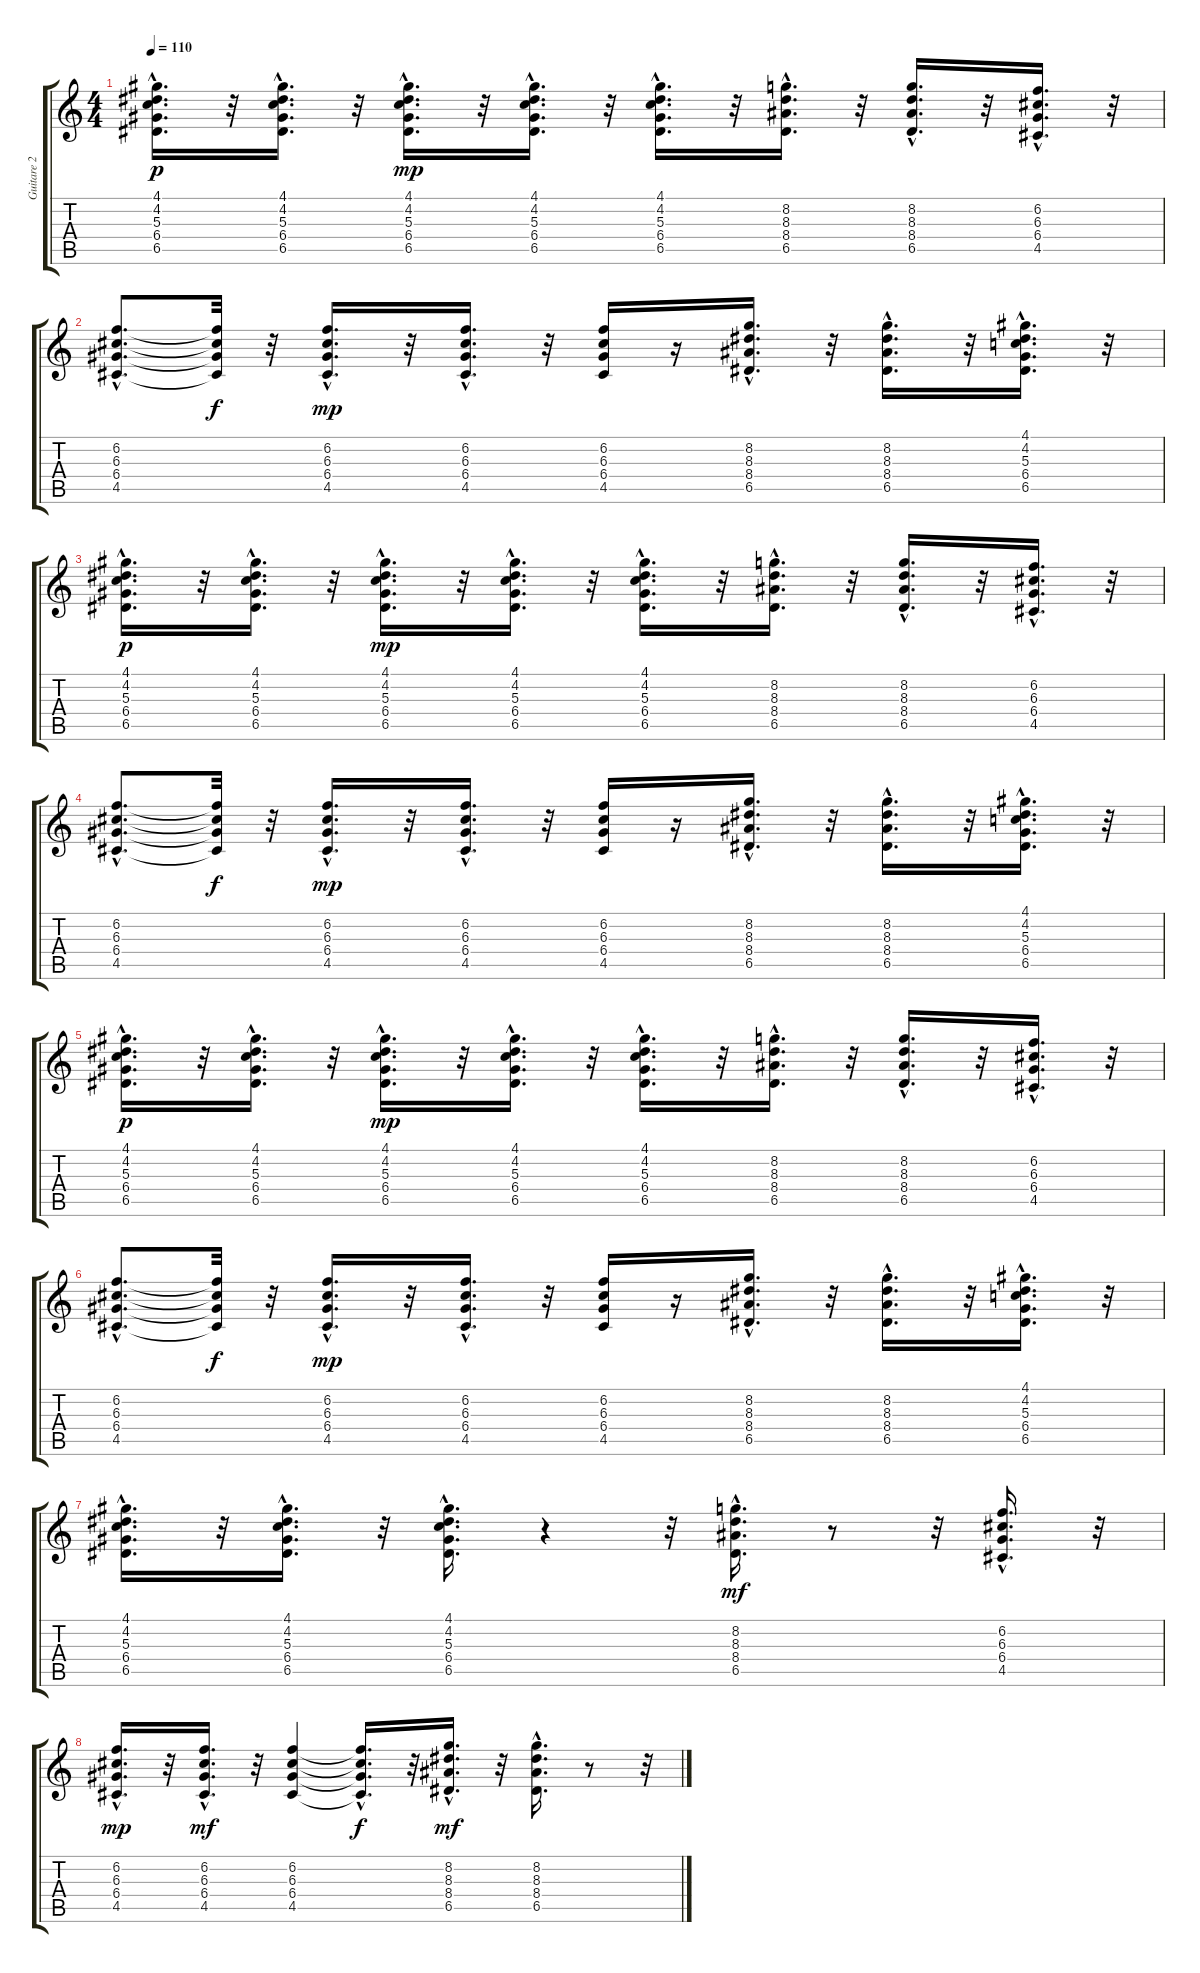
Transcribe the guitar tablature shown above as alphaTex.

\track ("Guitare 2" "Guitare 2") {instrument acousticguitarsteel}
\staff {score tabs}
\tuning (E4 B3 G3 D3 A2 E2) {hide}
\ts (4 4)
\tempo 110
\clef g2
\ks c
(4.1{hac} 4.2{hac} 5.3{hac} 6.4{hac} 6.5{hac}).16{d dy p} r.32 (4.1{hac} 4.2{hac} 5.3{hac} 6.4{hac} 6.5{hac}).16{d} r.32 (4.1{hac} 4.2{hac} 5.3{hac} 6.4{hac} 6.5{hac}).16{d dy mp} r.32 (4.1{hac} 4.2{hac} 5.3{hac} 6.4{hac} 6.5{hac}).16{d} r.32 (4.1 4.2 5.3{hac} 6.4 6.5).16{d} r.32 (8.2{hac} 8.3{hac} 8.4{hac} 6.5{hac}).16{d} r.32 (8.2{hac} 8.3{hac} 8.4{hac} 6.5{hac}).16{d} r.32 (6.2{hac} 6.3{hac} 6.4{hac} 4.5{hac}).16{d} r.32 |
(6.2{hac} 6.3{hac} 6.4{hac} 4.5{hac}).8{d} (6.2{t} 6.3{t} 6.4{t} 4.5{t}).32{dy f} r.32 (6.2{hac} 6.3{hac} 6.4{hac} 4.5{hac}).16{d dy mp} r.32 (6.2{hac} 6.3{hac} 6.4{hac} 4.5{hac}).16{d} r.32 (6.2 6.3 6.4 4.5).16 r.16 (8.2{hac} 8.3{hac} 8.4{hac} 6.5{hac}).16{d} r.32 (8.2{hac} 8.3{hac} 8.4{hac} 6.5{hac}).16{d} r.32 (4.1{hac} 4.2{hac} 5.3{hac} 6.4{hac} 6.5{hac}).16{d} r.32 |
(4.1{hac} 4.2{hac} 5.3{hac} 6.4{hac} 6.5{hac}).16{d dy p} r.32 (4.1{hac} 4.2{hac} 5.3{hac} 6.4{hac} 6.5{hac}).16{d} r.32 (4.1{hac} 4.2{hac} 5.3{hac} 6.4{hac} 6.5{hac}).16{d dy mp} r.32 (4.1{hac} 4.2{hac} 5.3{hac} 6.4{hac} 6.5{hac}).16{d} r.32 (4.1 4.2 5.3{hac} 6.4 6.5).16{d} r.32 (8.2{hac} 8.3{hac} 8.4{hac} 6.5{hac}).16{d} r.32 (8.2{hac} 8.3{hac} 8.4{hac} 6.5{hac}).16{d} r.32 (6.2{hac} 6.3{hac} 6.4{hac} 4.5{hac}).16{d} r.32 |
(6.2{hac} 6.3{hac} 6.4{hac} 4.5{hac}).8{d} (6.2{t} 6.3{t} 6.4{t} 4.5{t}).32{dy f} r.32 (6.2{hac} 6.3{hac} 6.4{hac} 4.5{hac}).16{d dy mp} r.32 (6.2{hac} 6.3{hac} 6.4{hac} 4.5{hac}).16{d} r.32 (6.2 6.3 6.4 4.5).16 r.16 (8.2{hac} 8.3{hac} 8.4{hac} 6.5{hac}).16{d} r.32 (8.2{hac} 8.3{hac} 8.4{hac} 6.5{hac}).16{d} r.32 (4.1{hac} 4.2{hac} 5.3{hac} 6.4{hac} 6.5{hac}).16{d} r.32 |
(4.1{hac} 4.2{hac} 5.3{hac} 6.4{hac} 6.5{hac}).16{d dy p} r.32 (4.1{hac} 4.2{hac} 5.3{hac} 6.4{hac} 6.5{hac}).16{d} r.32 (4.1{hac} 4.2{hac} 5.3{hac} 6.4{hac} 6.5{hac}).16{d dy mp} r.32 (4.1{hac} 4.2{hac} 5.3{hac} 6.4{hac} 6.5{hac}).16{d} r.32 (4.1 4.2 5.3{hac} 6.4 6.5).16{d} r.32 (8.2{hac} 8.3{hac} 8.4{hac} 6.5{hac}).16{d} r.32 (8.2{hac} 8.3{hac} 8.4{hac} 6.5{hac}).16{d} r.32 (6.2{hac} 6.3{hac} 6.4{hac} 4.5{hac}).16{d} r.32 |
(6.2{hac} 6.3{hac} 6.4{hac} 4.5{hac}).8{d} (6.2{t} 6.3{t} 6.4{t} 4.5{t}).32{dy f} r.32 (6.2{hac} 6.3{hac} 6.4{hac} 4.5{hac}).16{d dy mp} r.32 (6.2{hac} 6.3{hac} 6.4{hac} 4.5{hac}).16{d} r.32 (6.2 6.3 6.4 4.5).16 r.16 (8.2{hac} 8.3{hac} 8.4{hac} 6.5{hac}).16{d} r.32 (8.2{hac} 8.3{hac} 8.4{hac} 6.5{hac}).16{d} r.32 (4.1{hac} 4.2{hac} 5.3{hac} 6.4{hac} 6.5{hac}).16{d} r.32 |
(4.1{hac} 4.2{hac} 5.3{hac} 6.4{hac} 6.5{hac}).16{d} r.32 (4.1{hac} 4.2{hac} 5.3{hac} 6.4{hac} 6.5{hac}).16{d} r.32 (4.1{hac} 4.2{hac} 5.3{hac} 6.4{hac} 6.5{hac}).16{d} r.4 r.32 (8.2{hac} 8.3{hac} 8.4{hac} 6.5{hac}).16{d dy mf} r.8 r.32 (6.2{hac} 6.3{hac} 6.4{hac} 4.5{hac}).16{d} r.32 |
(6.2{hac} 6.3{hac} 6.4{hac} 4.5{hac}).16{d dy mp} r.32 (6.2{hac} 6.3{hac} 6.4{hac} 4.5{hac}).16{d dy mf} r.32 (6.2 6.3 6.4 4.5).4 (6.2{hac t} 6.3{hac t} 6.4{hac t} 4.5{hac t}).16{d dy f} r.32 (8.2{hac} 8.3{hac} 8.4{hac} 6.5{hac}).16{d dy mf} r.32 (8.2{hac} 8.3{hac} 8.4{hac} 6.5{hac}).16{d} r.8 r.32
